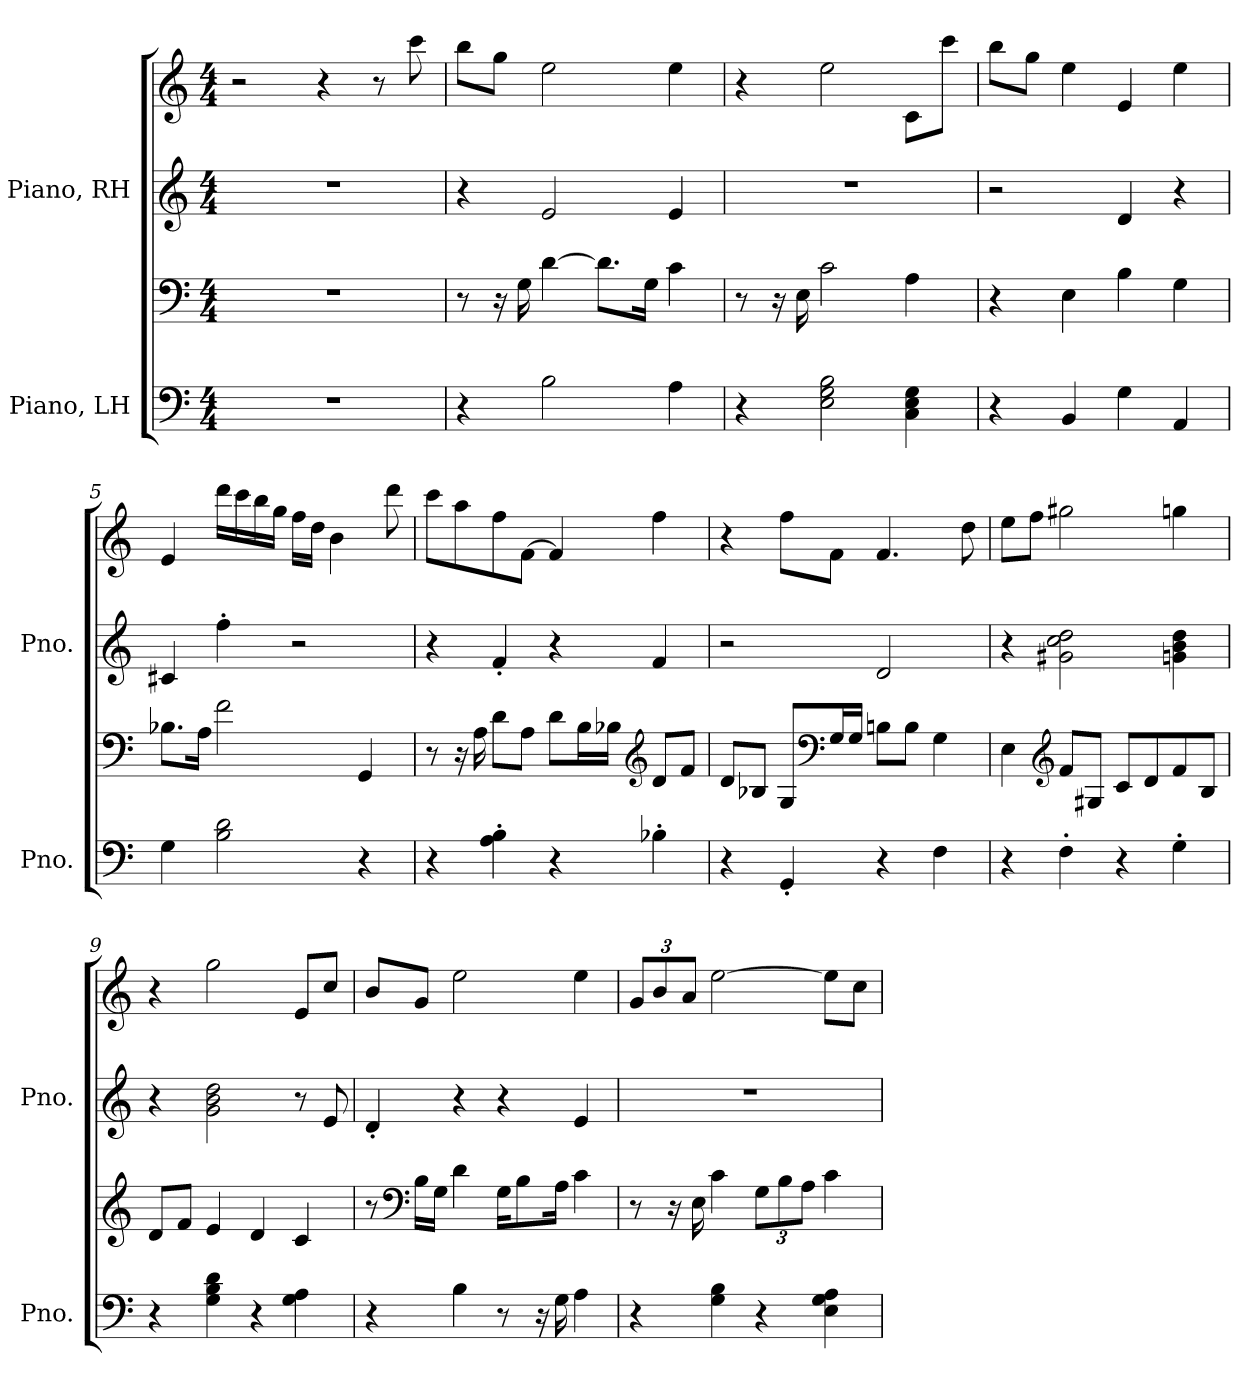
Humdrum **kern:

**kern	**kern	**kern	**kern
*part2	*part2	*part1	*part1
*staff4	*staff3	*staff2	*staff1
*I"Piano, LH	*	*I"Piano, RH	*
*I'Pno.	*	*I'Pno.	*
*clefF4	*clefF4	*clefG2	*clefG2
*k[]	*k[]	*k[]	*k[]
*M4/4	*M4/4	*M4/4	*M4/4
*MM88	*MM88	*MM88	*MM88
=1	=1	=1	=1
1r	1r	1r	2r
.	.	.	4r
.	.	.	8r
.	.	.	8ccc\
=2	=2	=2	=2
4r	8r	4r	8bb\L
.	16r	.	8gg\J
.	16G\	.	.
2B\	[4d\	2e/	2ee\
.	8.d\L]	.	.
.	16G\Jk	.	.
4A\	4c\	4e/	4ee\
=3	=3	=3	=3
4r	8r	1r	4r
.	16r	.	.
.	16E\	.	.
2E\ 2G\ 2B\	2c\	.	2ee\
4C\ 4E\ 4G\	4A\	.	8c\L
.	.	.	8ccc\J
=4	=4	=4	=4
4r	4r	2r	8bb\L
.	.	.	8gg\J
4BB/	4E\	.	4ee\
4G\	4B\	4d/	4e/
4AA/	4G\	4r	4ee\
=5	=5	=5	=5
4G\	8.B-X\L	4c#X/	4e/
.	16A\Jk	.	.
2B\ 2d\	2f\	4ff'\	16ddd\LL
.	.	.	16ccc\
.	.	.	16bb\
.	.	.	16gg\JJ
.	.	2r	16ff\LL
.	.	.	16dd\JJ
.	.	.	4b\
4r	4GG/	.	.
.	.	.	8ddd\
!!LO:LB:g=z
=6	=6	=6	=6
4r	8r	4r	8ccc\L
.	16r	.	8aa\
.	16A\	.	.
4A\' 4B\'	8d\L	4f'/	8ff\
.	8A\J	.	[8f\J
4r	8d\L	4r	4f/]
.	16B\L	.	.
.	16B-X\JJ	.	.
*	*clefG2	*	*
4B-X'\	8d/L	4f/	4ff\
.	8f/J	.	.
=7	=7	=7	=7
4r	8d/L	2r	4r
.	8B-X/J	.	.
4GG'/	8G/L	.	8ff\L
*	*clefF4	*	*
.	16G/L	.	8f\J
.	16G/JJ	.	.
4r	8Bn\L	2d/	4.f/
.	8B\J	.	.
4F\	4G\	.	.
.	.	.	8dd\
=8	=8	=8	=8
4r	4E\	4r	8ee\L
.	.	.	8ff\J
*	*clefG2	*	*
4F'\	8f/L	2g#X\ 2cc\ 2dd\	2gg#X\
.	8G#X/J	.	.
4r	8c/L	.	.
.	8d/	.	.
4G'\	8f/	4gn\ 4b\ 4dd\	4ggn\
.	8B/J	.	.
=9	=9	=9	=9
4r	8d/L	4r	4r
.	8f/J	.	.
4G\ 4B\ 4d\	4e/	2g\ 2b\ 2dd\	2gg\
4r	4d/	.	.
4G\ 4A\	4c/	8r	8e/L
.	.	8e/	8cc/J
!!LO:LB:g=z
=10	=10	=10	=10
4r	8r	4d'/	8b/L
*	*clefF4	*	*
.	16B\LL	.	8g/J
.	16G\JJ	.	.
4B\	4d\	4r	2ee\
8r	16G\KL	4r	.
.	8B\	.	.
16r	.	.	.
16G\	16A\Jk	.	.
4A\	4c\	4e/	4ee\
=11	=11	=11	=11
*	*	*	*Xbrackettup
4r	8r	1r	12g/L
.	.	.	12b/
.	16r	.	.
.	.	.	12a/J
.	16E\	.	.
4G\ 4B\	4c\	.	[2ee\
*	*Xbrackettup	*	*
4r	12G\L	.	.
.	12B\	.	.
.	12A\J	.	.
4E\ 4G\ 4A\	4c\	.	8ee\L]
.	.	.	8cc\J
=	=	=	=
*-	*-	*-	*-
